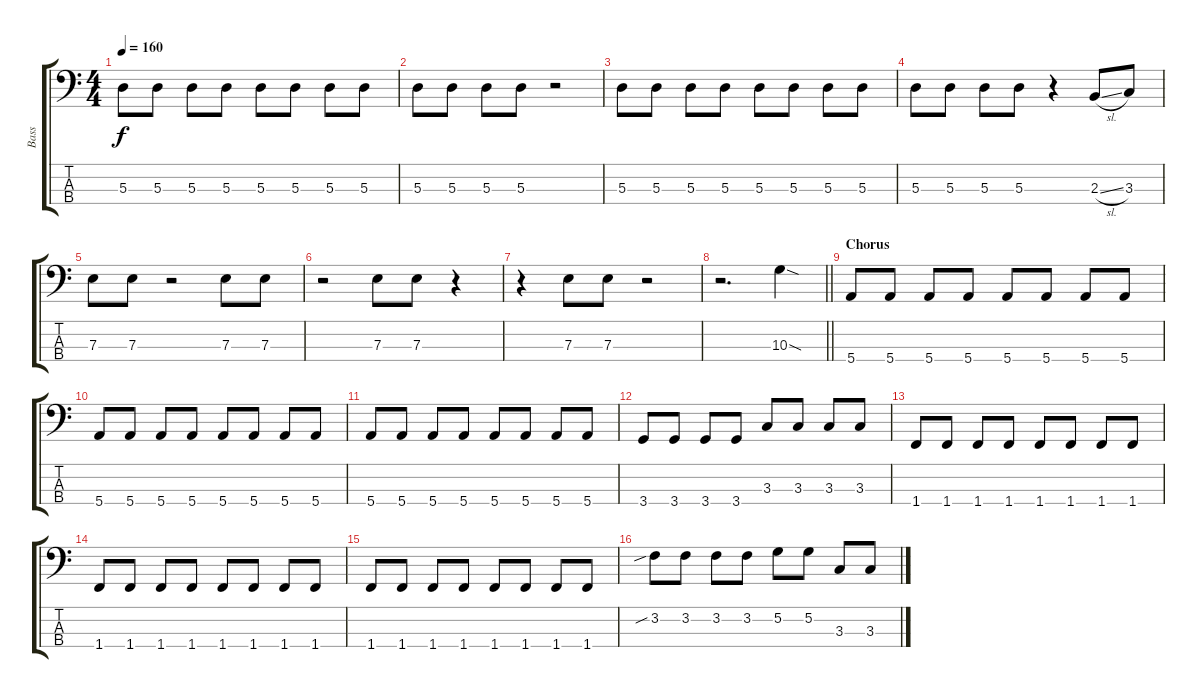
\track ("Bass" "Bass") {instrument electricbasspick}
\staff {score tabs}
\tuning (G2 D2 A1 E1) {hide}
\ts (4 4)
\tempo 160
\clef f4
\ks c
5.3.8{dy f} 5.3.8 5.3.8 5.3.8 5.3.8 5.3.8 5.3.8 5.3.8 |
5.3.8 5.3.8 5.3.8 5.3.8 r.2 |
5.3.8 5.3.8 5.3.8 5.3.8 5.3.8 5.3.8 5.3.8 5.3.8 |
5.3.8 5.3.8 5.3.8 5.3.8 r.4 2.3{sl}.8 3.3.8 |
7.3.8 7.3.8 r.2 7.3.8 7.3.8 |
r.2 7.3.8 7.3.8 r.4 |
r.4 7.3.8 7.3.8 r.2 |
\barLineRight lightlight
r.2{d} 10.3{sod}.4 |
\section ("" "Chorus")
5.4.8 5.4.8 5.4.8 5.4.8 5.4.8 5.4.8 5.4.8 5.4.8 |
5.4.8 5.4.8 5.4.8 5.4.8 5.4.8 5.4.8 5.4.8 5.4.8 |
5.4.8 5.4.8 5.4.8 5.4.8 5.4.8 5.4.8 5.4.8 5.4.8 |
3.4.8 3.4.8 3.4.8 3.4.8 3.3.8 3.3.8 3.3.8 3.3.8 |
1.4.8 1.4.8 1.4.8 1.4.8 1.4.8 1.4.8 1.4.8 1.4.8 |
1.4.8 1.4.8 1.4.8 1.4.8 1.4.8 1.4.8 1.4.8 1.4.8 |
1.4.8 1.4.8 1.4.8 1.4.8 1.4.8 1.4.8 1.4.8 1.4.8 |
3.2{sib}.8 3.2.8 3.2.8 3.2.8 5.2.8 5.2.8 3.3.8 3.3.8
